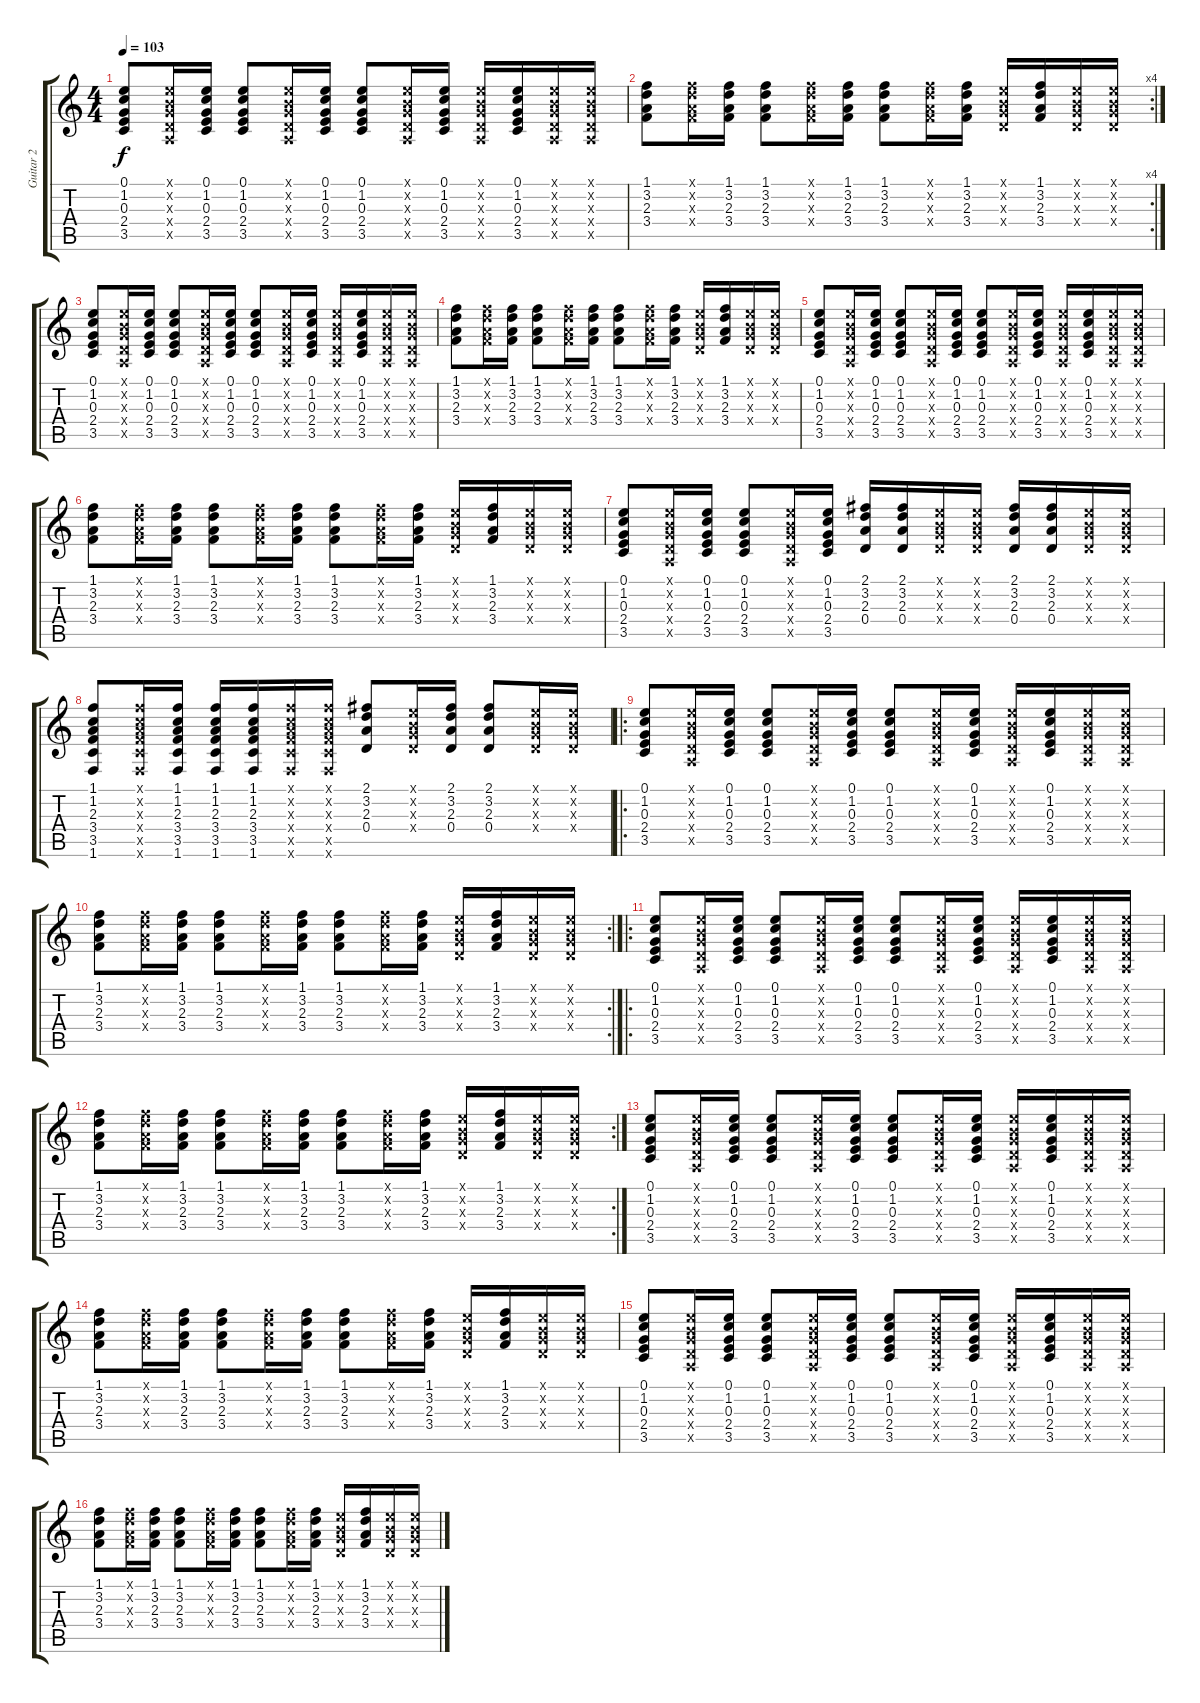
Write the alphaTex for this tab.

\track ("Guitar 2" "Guitar 2") {instrument acousticguitarsteel}
\staff {score tabs}
\tuning (E4 B3 G3 D3 A2 E2) {hide}
\ts (4 4)
\tempo 103
\clef g2
\ks c
(0.1 1.2 0.3 2.4 3.5).8{dy f instrument acousticguitarsteel} (0.1{x} 0.2{x} 0.3{x} 0.4{x} 0.5{x}).16 (0.1 1.2 0.3 2.4 3.5).16 (0.1 1.2 0.3 2.4 3.5).8 (0.1{x} 0.2{x} 0.3{x} 0.4{x} 0.5{x}).16 (0.1 1.2 0.3 2.4 3.5).16 (0.1 1.2 0.3 2.4 3.5).8 (0.1{x} 0.2{x} 0.3{x} 0.4{x} 0.5{x}).16 (0.1 1.2 0.3 2.4 3.5).16 (0.1{x} 0.2{x} 0.3{x} 0.4{x} 0.5{x}).16 (0.1 1.2 0.3 2.4 3.5).16 (0.1{x} 0.2{x} 0.3{x} 0.4{x} 0.5{x}).16 (0.1{x} 0.2{x} 0.3{x} 0.4{x} 0.5{x}).16 |
\rc 4
(1.1 3.2 2.3 3.4).8 (1.1{x} 3.2{x} 2.3{x} 3.4{x}).16 (1.1 3.2 2.3 3.4).16 (1.1 3.2 2.3 3.4).8 (1.1{x} 3.2{x} 2.3{x} 3.4{x}).16 (1.1 3.2 2.3 3.4).16 (1.1 3.2 2.3 3.4).8 (1.1{x} 3.2{x} 2.3{x} 3.4{x}).16 (1.1 3.2 2.3 3.4).16 (0.1{x} 0.2{x} 0.3{x} 0.4{x}).16 (1.1 3.2 2.3 3.4).16 (0.1{x} 0.2{x} 0.3{x} 0.4{x}).16 (0.1{x} 0.2{x} 0.3{x} 0.4{x}).16 |
(0.1 1.2 0.3 2.4 3.5).8 (0.1{x} 0.2{x} 0.3{x} 0.4{x} 0.5{x}).16 (0.1 1.2 0.3 2.4 3.5).16 (0.1 1.2 0.3 2.4 3.5).8 (0.1{x} 0.2{x} 0.3{x} 0.4{x} 0.5{x}).16 (0.1 1.2 0.3 2.4 3.5).16 (0.1 1.2 0.3 2.4 3.5).8 (0.1{x} 0.2{x} 0.3{x} 0.4{x} 0.5{x}).16 (0.1 1.2 0.3 2.4 3.5).16 (0.1{x} 0.2{x} 0.3{x} 0.4{x} 0.5{x}).16 (0.1 1.2 0.3 2.4 3.5).16 (0.1{x} 0.2{x} 0.3{x} 0.4{x} 0.5{x}).16 (0.1{x} 0.2{x} 0.3{x} 0.4{x} 0.5{x}).16 |
(1.1 3.2 2.3 3.4).8 (1.1{x} 3.2{x} 2.3{x} 3.4{x}).16 (1.1 3.2 2.3 3.4).16 (1.1 3.2 2.3 3.4).8 (1.1{x} 3.2{x} 2.3{x} 3.4{x}).16 (1.1 3.2 2.3 3.4).16 (1.1 3.2 2.3 3.4).8 (1.1{x} 3.2{x} 2.3{x} 3.4{x}).16 (1.1 3.2 2.3 3.4).16 (0.1{x} 0.2{x} 0.3{x} 0.4{x}).16 (1.1 3.2 2.3 3.4).16 (0.1{x} 0.2{x} 0.3{x} 0.4{x}).16 (0.1{x} 0.2{x} 0.3{x} 0.4{x}).16 |
(0.1 1.2 0.3 2.4 3.5).8 (0.1{x} 0.2{x} 0.3{x} 0.4{x} 0.5{x}).16 (0.1 1.2 0.3 2.4 3.5).16 (0.1 1.2 0.3 2.4 3.5).8 (0.1{x} 0.2{x} 0.3{x} 0.4{x} 0.5{x}).16 (0.1 1.2 0.3 2.4 3.5).16 (0.1 1.2 0.3 2.4 3.5).8 (0.1{x} 0.2{x} 0.3{x} 0.4{x} 0.5{x}).16 (0.1 1.2 0.3 2.4 3.5).16 (0.1{x} 0.2{x} 0.3{x} 0.4{x} 0.5{x}).16 (0.1 1.2 0.3 2.4 3.5).16 (0.1{x} 0.2{x} 0.3{x} 0.4{x} 0.5{x}).16 (0.1{x} 0.2{x} 0.3{x} 0.4{x} 0.5{x}).16 |
(1.1 3.2 2.3 3.4).8 (1.1{x} 3.2{x} 2.3{x} 3.4{x}).16 (1.1 3.2 2.3 3.4).16 (1.1 3.2 2.3 3.4).8 (1.1{x} 3.2{x} 2.3{x} 3.4{x}).16 (1.1 3.2 2.3 3.4).16 (1.1 3.2 2.3 3.4).8 (1.1{x} 3.2{x} 2.3{x} 3.4{x}).16 (1.1 3.2 2.3 3.4).16 (0.1{x} 0.2{x} 0.3{x} 0.4{x}).16 (1.1 3.2 2.3 3.4).16 (0.1{x} 0.2{x} 0.3{x} 0.4{x}).16 (0.1{x} 0.2{x} 0.3{x} 0.4{x}).16 |
(0.1 1.2 0.3 2.4 3.5).8 (0.1{x} 0.2{x} 0.3{x} 0.4{x} 0.5{x}).16 (0.1 1.2 0.3 2.4 3.5).16 (0.1 1.2 0.3 2.4 3.5).8 (0.1{x} 0.2{x} 0.3{x} 0.4{x} 0.5{x}).16 (0.1 1.2 0.3 2.4 3.5).16 (2.1 3.2 2.3 0.4).16 (2.1 3.2 2.3 0.4).16 (0.1{x} 0.2{x} 0.3{x} 0.4{x}).16 (0.1{x} 0.2{x} 0.3{x} 0.4{x}).16 (2.1 3.2 2.3 0.4).16 (2.1 3.2 2.3 0.4).16 (0.1{x} 0.2{x} 0.3{x} 0.4{x}).16 (0.1{x} 0.2{x} 0.3{x} 0.4{x}).16 |
(1.1 1.2 2.3 3.4 3.5 1.6).8 (1.1{x} 1.2{x} 2.3{x} 3.4{x} 3.5{x} 1.6{x}).16 (1.1 1.2 2.3 3.4 3.5 1.6).16 (1.1 1.2 2.3 3.4 3.5 1.6).16 (1.1 1.2 2.3 3.4 3.5 1.6).16 (1.1{x} 1.2{x} 2.3{x} 3.4{x} 3.5{x} 1.6{x}).16 (1.1{x} 1.2{x} 2.3{x} 3.4{x} 3.5{x} 1.6{x}).16 (2.1 3.2 2.3 0.4).8 (0.1{x} 0.2{x} 0.3{x} 0.4{x}).16 (2.1 3.2 2.3 0.4).16 (2.1 3.2 2.3 0.4).8 (0.1{x} 0.2{x} 0.3{x} 0.4{x}).16 (0.1{x} 0.2{x} 0.3{x} 0.4{x}).16 |
\ro
(0.1 1.2 0.3 2.4 3.5).8 (0.1{x} 0.2{x} 0.3{x} 0.4{x} 0.5{x}).16 (0.1 1.2 0.3 2.4 3.5).16 (0.1 1.2 0.3 2.4 3.5).8 (0.1{x} 0.2{x} 0.3{x} 0.4{x} 0.5{x}).16 (0.1 1.2 0.3 2.4 3.5).16 (0.1 1.2 0.3 2.4 3.5).8 (0.1{x} 0.2{x} 0.3{x} 0.4{x} 0.5{x}).16 (0.1 1.2 0.3 2.4 3.5).16 (0.1{x} 0.2{x} 0.3{x} 0.4{x} 0.5{x}).16 (0.1 1.2 0.3 2.4 3.5).16 (0.1{x} 0.2{x} 0.3{x} 0.4{x} 0.5{x}).16 (0.1{x} 0.2{x} 0.3{x} 0.4{x} 0.5{x}).16 |
\rc 2
(1.1 3.2 2.3 3.4).8 (1.1{x} 3.2{x} 2.3{x} 3.4{x}).16 (1.1 3.2 2.3 3.4).16 (1.1 3.2 2.3 3.4).8 (1.1{x} 3.2{x} 2.3{x} 3.4{x}).16 (1.1 3.2 2.3 3.4).16 (1.1 3.2 2.3 3.4).8 (1.1{x} 3.2{x} 2.3{x} 3.4{x}).16 (1.1 3.2 2.3 3.4).16 (0.1{x} 0.2{x} 0.3{x} 0.4{x}).16 (1.1 3.2 2.3 3.4).16 (0.1{x} 0.2{x} 0.3{x} 0.4{x}).16 (0.1{x} 0.2{x} 0.3{x} 0.4{x}).16 |
\ro
(0.1 1.2 0.3 2.4 3.5).8 (0.1{x} 0.2{x} 0.3{x} 0.4{x} 0.5{x}).16 (0.1 1.2 0.3 2.4 3.5).16 (0.1 1.2 0.3 2.4 3.5).8 (0.1{x} 0.2{x} 0.3{x} 0.4{x} 0.5{x}).16 (0.1 1.2 0.3 2.4 3.5).16 (0.1 1.2 0.3 2.4 3.5).8 (0.1{x} 0.2{x} 0.3{x} 0.4{x} 0.5{x}).16 (0.1 1.2 0.3 2.4 3.5).16 (0.1{x} 0.2{x} 0.3{x} 0.4{x} 0.5{x}).16 (0.1 1.2 0.3 2.4 3.5).16 (0.1{x} 0.2{x} 0.3{x} 0.4{x} 0.5{x}).16 (0.1{x} 0.2{x} 0.3{x} 0.4{x} 0.5{x}).16 |
\rc 2
(1.1 3.2 2.3 3.4).8 (1.1{x} 3.2{x} 2.3{x} 3.4{x}).16 (1.1 3.2 2.3 3.4).16 (1.1 3.2 2.3 3.4).8 (1.1{x} 3.2{x} 2.3{x} 3.4{x}).16 (1.1 3.2 2.3 3.4).16 (1.1 3.2 2.3 3.4).8 (1.1{x} 3.2{x} 2.3{x} 3.4{x}).16 (1.1 3.2 2.3 3.4).16 (0.1{x} 0.2{x} 0.3{x} 0.4{x}).16 (1.1 3.2 2.3 3.4).16 (0.1{x} 0.2{x} 0.3{x} 0.4{x}).16 (0.1{x} 0.2{x} 0.3{x} 0.4{x}).16 |
(0.1 1.2 0.3 2.4 3.5).8 (0.1{x} 0.2{x} 0.3{x} 0.4{x} 0.5{x}).16 (0.1 1.2 0.3 2.4 3.5).16 (0.1 1.2 0.3 2.4 3.5).8 (0.1{x} 0.2{x} 0.3{x} 0.4{x} 0.5{x}).16 (0.1 1.2 0.3 2.4 3.5).16 (0.1 1.2 0.3 2.4 3.5).8 (0.1{x} 0.2{x} 0.3{x} 0.4{x} 0.5{x}).16 (0.1 1.2 0.3 2.4 3.5).16 (0.1{x} 0.2{x} 0.3{x} 0.4{x} 0.5{x}).16 (0.1 1.2 0.3 2.4 3.5).16 (0.1{x} 0.2{x} 0.3{x} 0.4{x} 0.5{x}).16 (0.1{x} 0.2{x} 0.3{x} 0.4{x} 0.5{x}).16 |
(1.1 3.2 2.3 3.4).8 (1.1{x} 3.2{x} 2.3{x} 3.4{x}).16 (1.1 3.2 2.3 3.4).16 (1.1 3.2 2.3 3.4).8 (1.1{x} 3.2{x} 2.3{x} 3.4{x}).16 (1.1 3.2 2.3 3.4).16 (1.1 3.2 2.3 3.4).8 (1.1{x} 3.2{x} 2.3{x} 3.4{x}).16 (1.1 3.2 2.3 3.4).16 (0.1{x} 0.2{x} 0.3{x} 0.4{x}).16 (1.1 3.2 2.3 3.4).16 (0.1{x} 0.2{x} 0.3{x} 0.4{x}).16 (0.1{x} 0.2{x} 0.3{x} 0.4{x}).16 |
(0.1 1.2 0.3 2.4 3.5).8 (0.1{x} 0.2{x} 0.3{x} 0.4{x} 0.5{x}).16 (0.1 1.2 0.3 2.4 3.5).16 (0.1 1.2 0.3 2.4 3.5).8 (0.1{x} 0.2{x} 0.3{x} 0.4{x} 0.5{x}).16 (0.1 1.2 0.3 2.4 3.5).16 (0.1 1.2 0.3 2.4 3.5).8 (0.1{x} 0.2{x} 0.3{x} 0.4{x} 0.5{x}).16 (0.1 1.2 0.3 2.4 3.5).16 (0.1{x} 0.2{x} 0.3{x} 0.4{x} 0.5{x}).16 (0.1 1.2 0.3 2.4 3.5).16 (0.1{x} 0.2{x} 0.3{x} 0.4{x} 0.5{x}).16 (0.1{x} 0.2{x} 0.3{x} 0.4{x} 0.5{x}).16 |
(1.1 3.2 2.3 3.4).8 (1.1{x} 3.2{x} 2.3{x} 3.4{x}).16 (1.1 3.2 2.3 3.4).16 (1.1 3.2 2.3 3.4).8 (1.1{x} 3.2{x} 2.3{x} 3.4{x}).16 (1.1 3.2 2.3 3.4).16 (1.1 3.2 2.3 3.4).8 (1.1{x} 3.2{x} 2.3{x} 3.4{x}).16 (1.1 3.2 2.3 3.4).16 (0.1{x} 0.2{x} 0.3{x} 0.4{x}).16 (1.1 3.2 2.3 3.4).16 (0.1{x} 0.2{x} 0.3{x} 0.4{x}).16 (0.1{x} 0.2{x} 0.3{x} 0.4{x}).16
